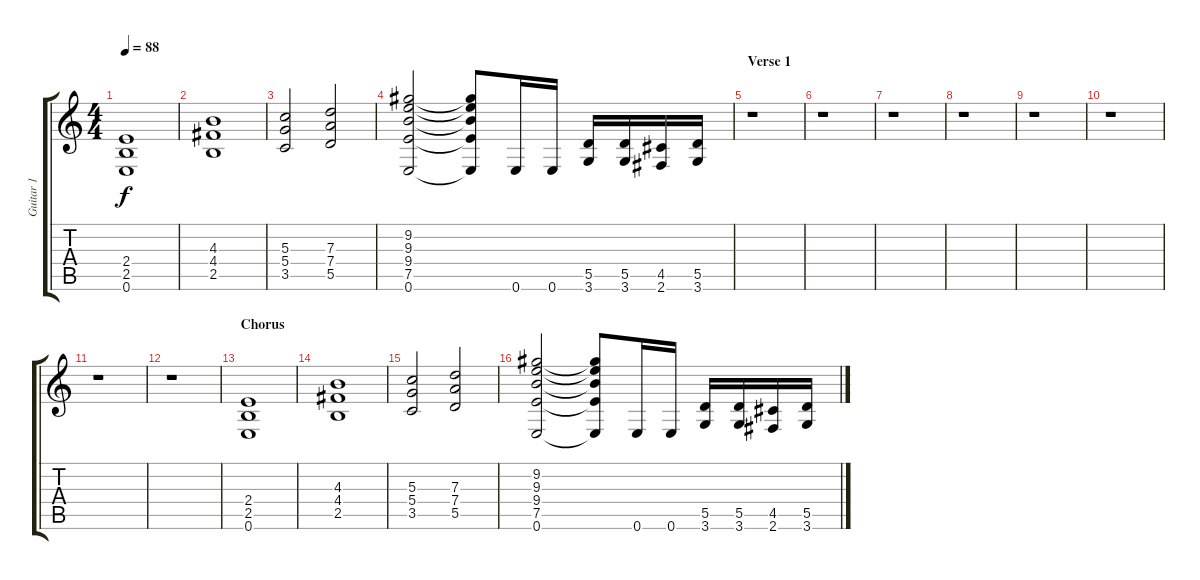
\track ("Guitar 1" "Guitar 1") {instrument distortionguitar}
\staff {score tabs}
\tuning (E4 B3 G3 D3 A2 E2) {hide}
\ts (4 4)
\tempo 88
\clef g2
\ks c
(2.4 2.5 0.6).1{dy f instrument distortionguitar} |
(4.3 4.4 2.5).1 |
(5.3 5.4 3.5).2 (7.3 7.4 5.5).2 |
(9.2 9.3 9.4 7.5 0.6).2 (9.2{t} 9.3{t} 9.4{t} 7.5{t} 0.6{t}).8 0.6.16 0.6.16 (5.5 3.6).16 (5.5 3.6).16 (4.5 2.6).16 (5.5 3.6).16 |
\section ("" "Verse 1")
r.1 |
r.1 |
r.1 |
r.1 |
r.1 |
r.1 |
r.1 |
r.1 |
\section ("" "Chorus")
(2.4 2.5 0.6).1 |
(4.3 4.4 2.5).1 |
(5.3 5.4 3.5).2 (7.3 7.4 5.5).2 |
(9.2 9.3 9.4 7.5 0.6).2 (9.2{t} 9.3{t} 9.4{t} 7.5{t} 0.6{t}).8 0.6.16 0.6.16 (5.5 3.6).16 (5.5 3.6).16 (4.5 2.6).16 (5.5 3.6).16
